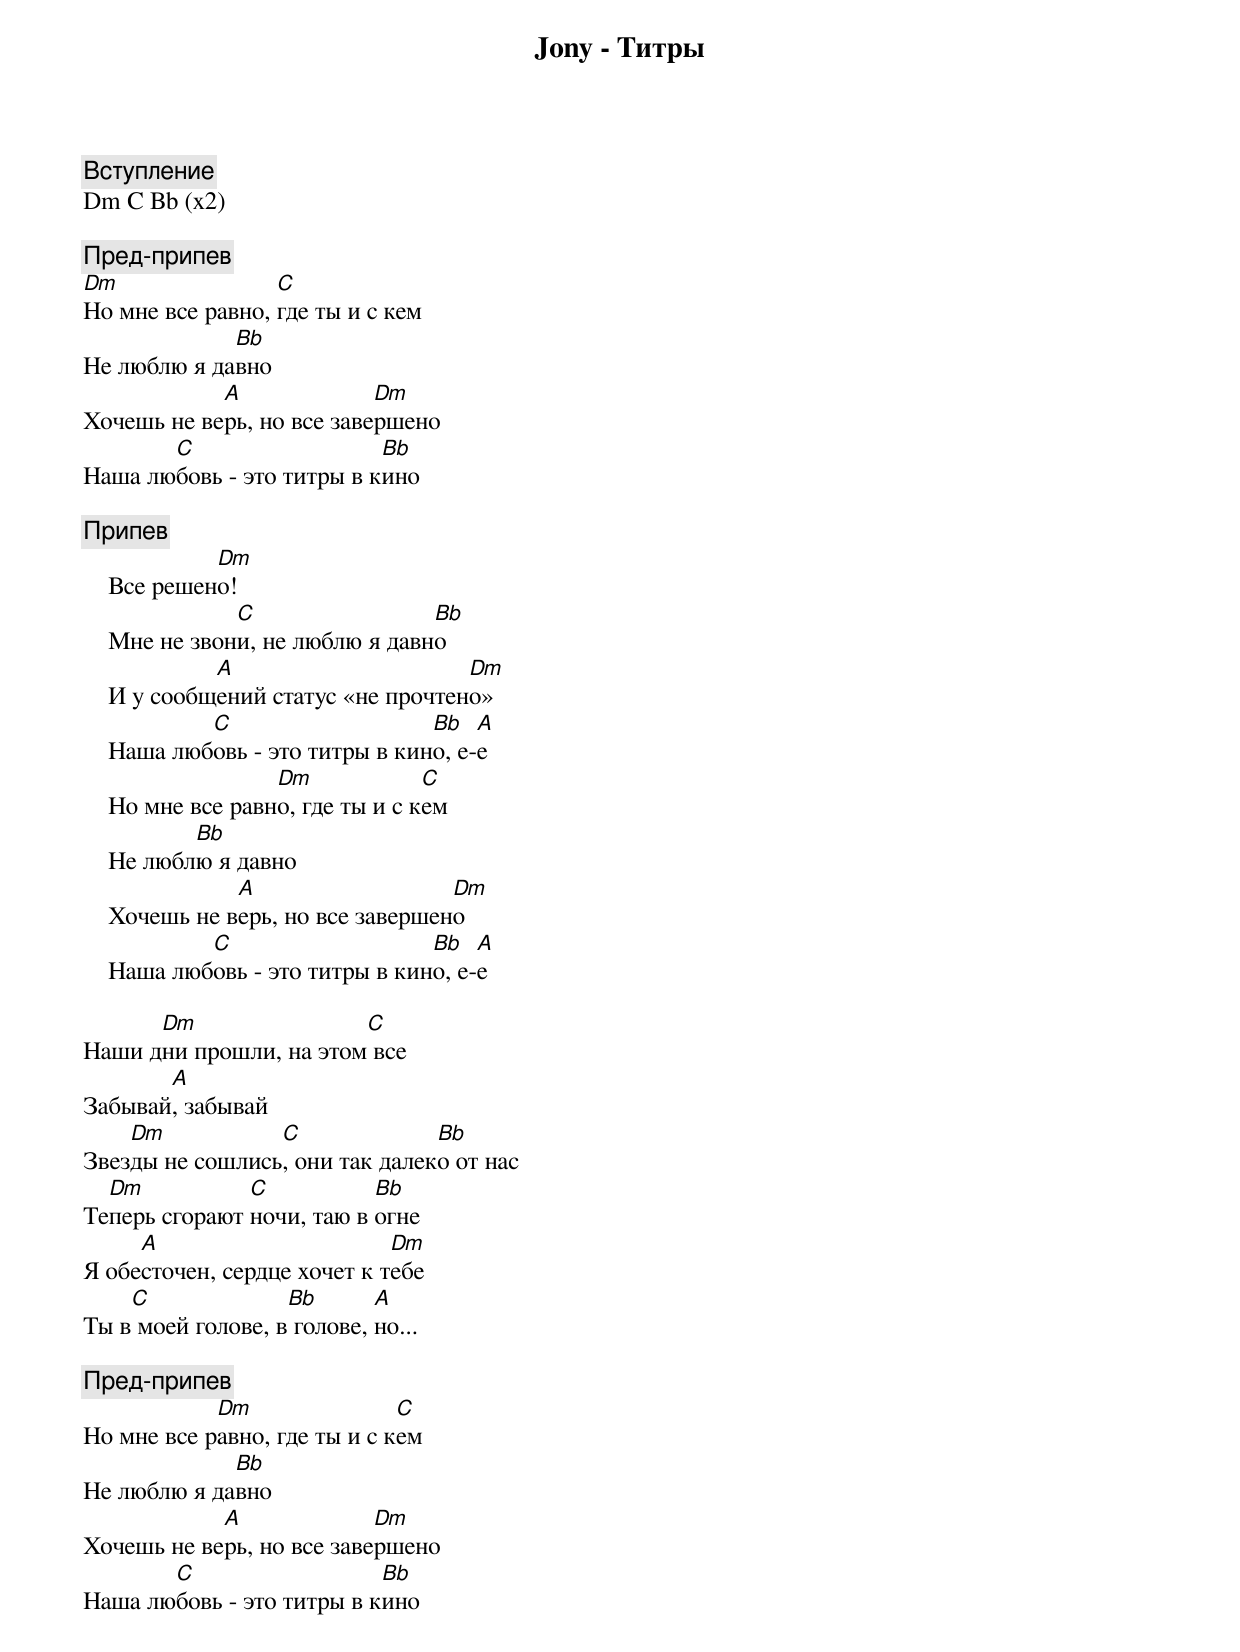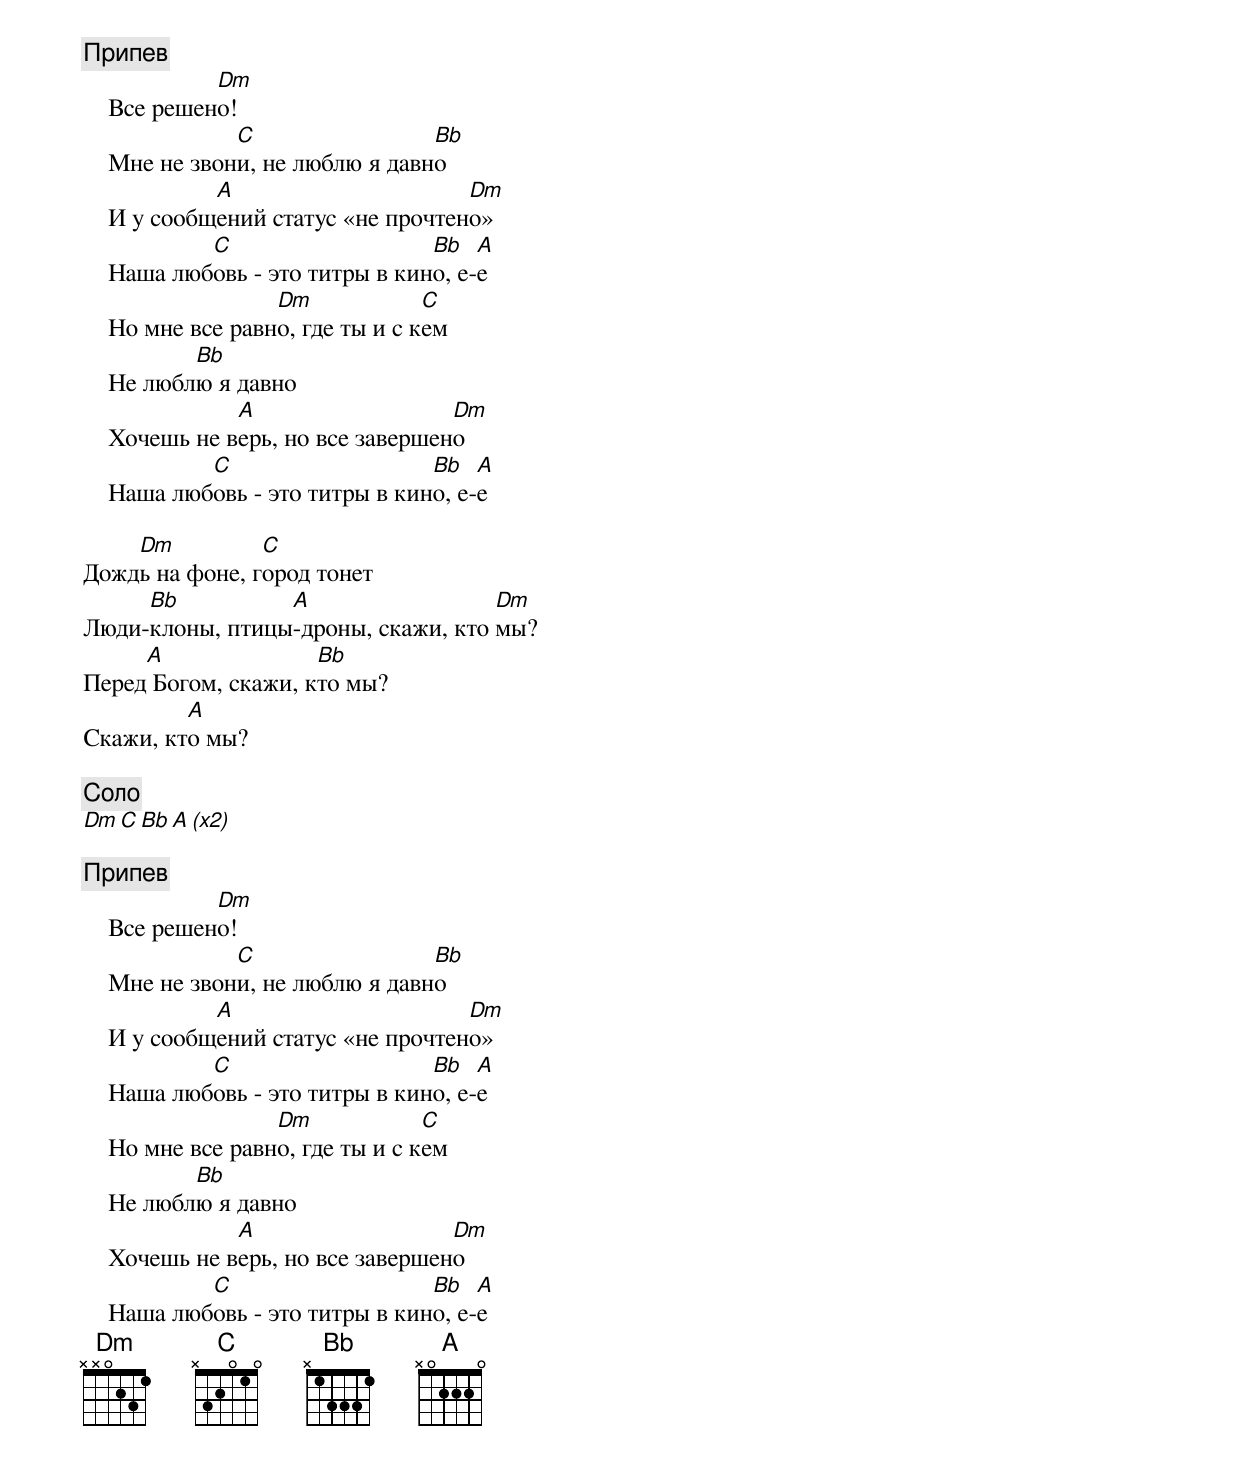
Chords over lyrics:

Jony - Титры

Dm: xx0231
C:  x32010
Bb: x13331
A:  x02220


[Вступление]
Dm C Bb (x2)

[Пред-припев]
Dm                C
Но мне все равно, где ты и с кем
             Bb
Не люблю я давно
            A              Dm
Хочешь не верь, но все завершено
       C                   Bb
Наша любовь - это титры в кино

[Припев]
             Dm
    Все решено!
               C                 Bb
    Мне не звони, не люблю я давно
             A                      Dm
    И у сообщений статус «не прочтено»
            C                    Bb   A
    Наша любовь - это титры в кино, е-е
                   Dm             C
    Но мне все равно, где ты и с кем
           Bb
    Не люблю я давно
               A                   Dm
    Хочешь не верь, но все завершено
            C                    Bb   A
    Наша любовь - это титры в кино, е-е

      Dm                C
Наши дни прошли, на этом все
       A
Забывай, забывай
    Dm           C              Bb
Звезды не сошлись, они так далеко от нас
  Dm           C           Bb
Теперь сгорают ночи, таю в огне
     A                       Dm
Я обесточен, сердце хочет к тебе
    C              Bb       A
Ты в моей голове, в голове, но...

[Пред-припев]
            Dm                C
Но мне все равно, где ты и с кем
             Bb
Не люблю я давно
            A              Dm
Хочешь не верь, но все завершено
       C                   Bb
Наша любовь - это титры в кино

[Припев]
             Dm
    Все решено!
               C                 Bb
    Мне не звони, не люблю я давно
             A                      Dm
    И у сообщений статус «не прочтено»
            C                    Bb   A
    Наша любовь - это титры в кино, е-е
                   Dm             C
    Но мне все равно, где ты и с кем
           Bb
    Не люблю я давно
               A                   Dm
    Хочешь не верь, но все завершено
            C                    Bb   A
    Наша любовь - это титры в кино, е-е

    Dm          C
Дождь на фоне, город тонет
     Bb          A                  Dm
Люди-клоны, птицы-дроны, скажи, кто мы?
     A               Bb
Перед Богом, скажи, кто мы?
         A
Скажи, кто мы?

[Соло]
Dm C Bb A (x2)

[Припев]
             Dm
    Все решено!
               C                 Bb
    Мне не звони, не люблю я давно
             A                      Dm
    И у сообщений статус «не прочтено»
            C                    Bb   A
    Наша любовь - это титры в кино, е-е
                   Dm             C
    Но мне все равно, где ты и с кем
           Bb
    Не люблю я давно
               A                   Dm
    Хочешь не верь, но все завершено
            C                    Bb   A
    Наша любовь - это титры в кино, е-е
